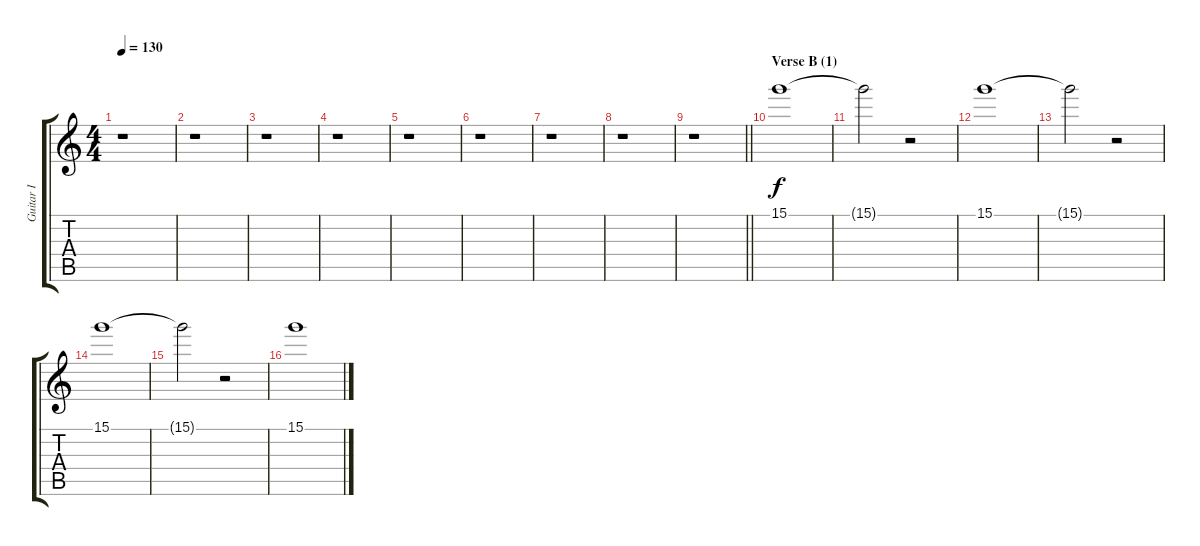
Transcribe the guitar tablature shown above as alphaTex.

\track ("Guitar I" "Guitar I") {instrument distortionguitar}
\staff {score tabs}
\tuning (E4 B3 G3 D3 A2 E2) {hide}
\ts (4 4)
\tempo 130
\clef g2
\ks c
r.1{dy f} |
r.1 |
r.1 |
r.1 |
r.1 |
r.1 |
r.1 |
r.1 |
\barLineRight lightlight
r.1 |
\section ("" "Verse B (1)")
15.1.1 |
15.1{t}.2 r.2 |
15.1.1 |
15.1{t}.2 r.2 |
15.1.1 |
15.1{t}.2 r.2 |
15.1.1
